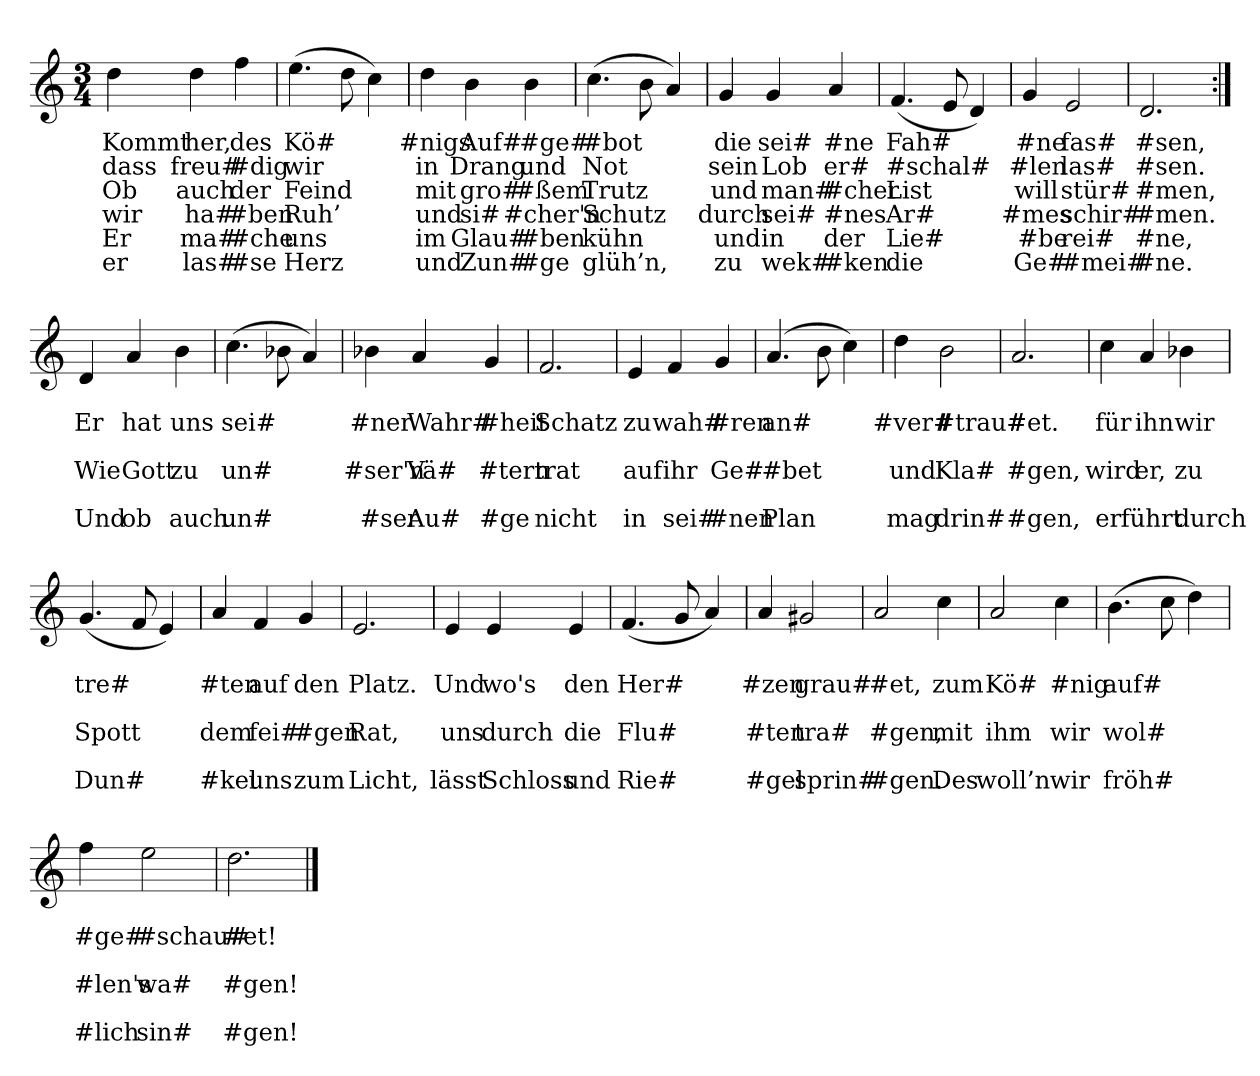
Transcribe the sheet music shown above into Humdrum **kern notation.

**kern	**text	**text	**text	**text	**text	**text
*part1	*part1	*part1	*part1	*part1	*part1	*part1
*staff1	*staff1	*staff1	*staff1	*staff1	*staff1	*staff1
*clefG2	*	*	*	*	*	*
*M3/4	*	*	*	*	*	*
=	=	=	=	=	=	=
4dd	Kommt	dass	Ob	wir	Er	er
4dd	her,	freu#	auch	ha#	ma#	las#
4ff	des	#dig	der	#ben	#che	#se
=	=	=	=	=	=	=
(4.ee	Kö#	wir	Feind	Ruh’	uns	Herz
8dd	.	.	.	.	.	.
4cc)	.	.	.	.	.	.
=	=	=	=	=	=	=
4dd	#nigs	in	mit	und	im	und
4b	Auf#	Drang	gro#	si#	Glau#	Zun#
4b	#ge#	und	#ßem	#cher'n	#ben	#ge
=	=	=	=	=	=	=
(4.cc	#bot	Not	Trutz	Schutz	kühn	glüh’n,
8b	.	.	.	.	.	.
4a)	.	.	.	.	.	.
=	=	=	=	=	=	=
4g	die	sein	und	durch	und	zu
4g	sei#	Lob	man#	sei#	in	wek#
4a	#ne	er#	#cher	#nes	der	#ken
=	=	=	=	=	=	=
(4.f	Fah#	#schal#	List	Ar#	Lie#	die
8e	.	.	.	.	.	.
4d)	.	.	.	.	.	.
=	=	=	=	=	=	=
4g	#ne	#len	will	#mes	#be	Ge#
2e	fas#	las#	stür#	schir#	rei#	#mei#
=	=	=	=	=	=	=
2.d	#sen,	#sen.	#men,	#men.	#ne,	#ne.
=:|!	=:|!	=:|!	=:|!	=:|!	=:|!	=:|!
4d	.	Er	.	Wie	.	Und
4a	.	hat	.	Gott	.	ob
4b	.	uns	.	zu	.	auch
=	=	=	=	=	=	=
(4.cc	.	sei#	.	un#	.	un#
8b-X	.	.	.	.	.	.
4a)	.	.	.	.	.	.
=	=	=	=	=	=	=
4b-X	.	#ner	.	#ser'n	.	#ser
4a	.	Wahr#	.	Vä#	.	Au#
4g	.	#heit	.	#tern	.	#ge
=	=	=	=	=	=	=
2.f	.	Schatz	.	trat	.	nicht
=	=	=	=	=	=	=
4e	.	zu	.	auf	.	in
4f	.	wah#	.	ihr	.	sei#
4g	.	#ren	.	Ge#	.	#nen
=	=	=	=	=	=	=
(4.a	.	an#	.	#bet	.	Plan
8b	.	.	.	.	.	.
4cc)	.	.	.	.	.	.
=	=	=	=	=	=	=
4dd	.	#ver#	.	und	.	mag
2b	.	#trau#	.	Kla#	.	drin#
=	=	=	=	=	=	=
2.a	.	#et.	.	#gen,	.	#gen,
=	=	=	=	=	=	=
4cc	.	für	.	wird	.	er
4a	.	ihn	.	er,	.	führt
4b-X	.	wir	.	zu	.	durch
=	=	=	=	=	=	=
(4.g	.	tre#	.	Spott	.	Dun#
8f	.	.	.	.	.	.
4e)	.	.	.	.	.	.
=	=	=	=	=	=	=
4a	.	#ten	.	dem	.	#kel
4f	.	auf	.	fei#	.	uns
4g	.	den	.	#gen	.	zum
=	=	=	=	=	=	=
2.e	.	Platz.	.	Rat,	.	Licht,
=	=	=	=	=	=	=
4e	.	Und	.	uns	.	lässt
4e	.	wo's	.	durch	.	Schloss
4e	.	den	.	die	.	und
=	=	=	=	=	=	=
(4.f	.	Her#	.	Flu#	.	Rie#
8g	.	.	.	.	.	.
4a)	.	.	.	.	.	.
=	=	=	=	=	=	=
4a	.	#zen	.	#ten	.	#gel
2g#X	.	grau#	.	tra#	.	sprin#
=	=	=	=	=	=	=
2a	.	#et,	.	#gen,	.	#gen.
4cc	.	zum	.	mit	.	Des
=	=	=	=	=	=	=
2a	.	Kö#	.	ihm	.	woll’n
4cc	.	#nig	.	wir	.	wir
=	=	=	=	=	=	=
(4.b	.	auf#	.	wol#	.	fröh#
8cc	.	.	.	.	.	.
4dd)	.	.	.	.	.	.
=	=	=	=	=	=	=
4ff	.	#ge#	.	#len's	.	#lich
2ee	.	#schau#	.	wa#	.	sin#
=	=	=	=	=	=	=
2.dd	.	#et!	.	#gen!	.	#gen!
==	==	==	==	==	==	==
*-	*-	*-	*-	*-	*-	*-
